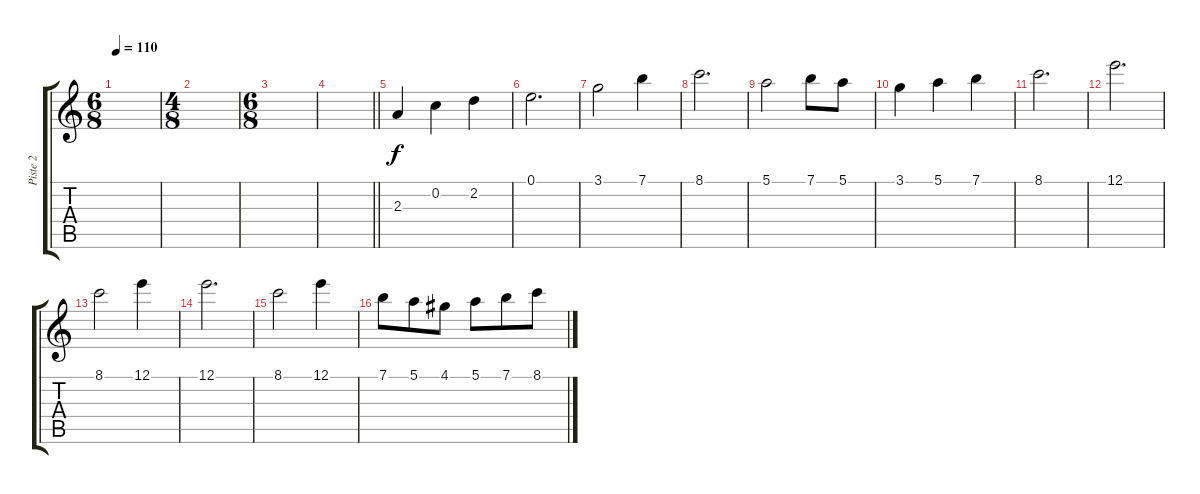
\track ("Piste 2" "Piste 2") {instrument acousticguitarsteel}
\staff {score tabs}
\tuning (E4 C4 G3 C3 G2 C2) {hide}
\ts (6 8)
\tempo 110
\clef g2
\ks c
|
\ts (4 8)
|
\ts (6 8)
|
\barLineRight lightlight
|
\section ("" "")
2.3.4 0.2.4 2.2.4 |
0.1.2{d} |
3.1.2 7.1.4 |
8.1.2{d} |
5.1.2 7.1.8 5.1.8 |
3.1.4 5.1.4 7.1.4 |
8.1.2{d} |
12.1.2{d} |
8.1.2 12.1.4 |
12.1.2{d} |
8.1.2 12.1.4 |
7.1.8 5.1.8 4.1.8 5.1.8 7.1.8 8.1.8
